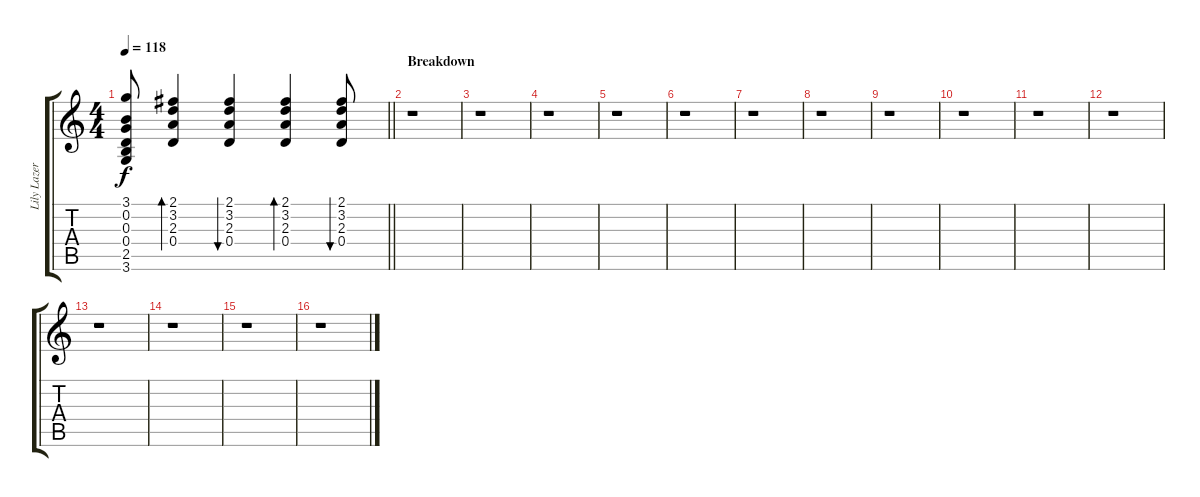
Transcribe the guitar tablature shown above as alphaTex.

\track ("Lily Lazer (Guitar)" "Lily Lazer") {instrument acousticguitarsteel}
\staff {score tabs}
\tuning (E4 B3 G3 D3 A2 E2) {hide}
\ts (4 4)
\tempo 118
\clef g2
\barLineRight lightlight
\ks c
(3.1{t} 0.2{t} 0.3{t} 0.4{t} 2.5{t} 3.6{t}).8{dy f} (2.1 3.2 2.3 0.4).4{bd 30} (2.1 3.2 2.3 0.4).4{bu 30} (2.1 3.2 2.3 0.4).4{bd 30} (2.1 3.2 2.3 0.4).8{bu 30} |
\section ("" "Breakdown")
r.1 |
r.1 |
r.1 |
r.1 |
r.1 |
r.1 |
r.1 |
r.1 |
r.1 |
r.1 |
r.1 |
r.1 |
r.1 |
r.1 |
r.1
